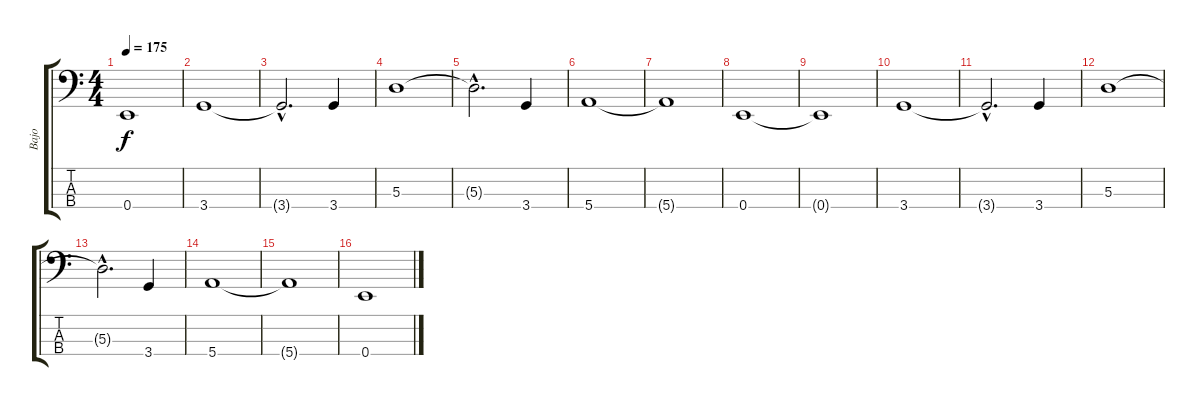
\track ("Bajo" "Bajo") {instrument electricbassfinger}
\staff {score tabs}
\tuning (G2 D2 A1 E1) {hide}
\ts (4 4)
\tempo 175
\clef f4
\ks c
0.4{t}.1{dy f} |
3.4.1 |
3.4{hac t}.2{d} 3.4.4 |
5.3.1 |
5.3{hac t}.2{d} 3.4.4 |
5.4.1 |
5.4{t}.1 |
0.4.1 |
0.4{t}.1 |
3.4.1 |
3.4{hac t}.2{d} 3.4.4 |
5.3.1 |
5.3{hac t}.2{d} 3.4.4 |
5.4.1 |
5.4{t}.1 |
0.4.1
